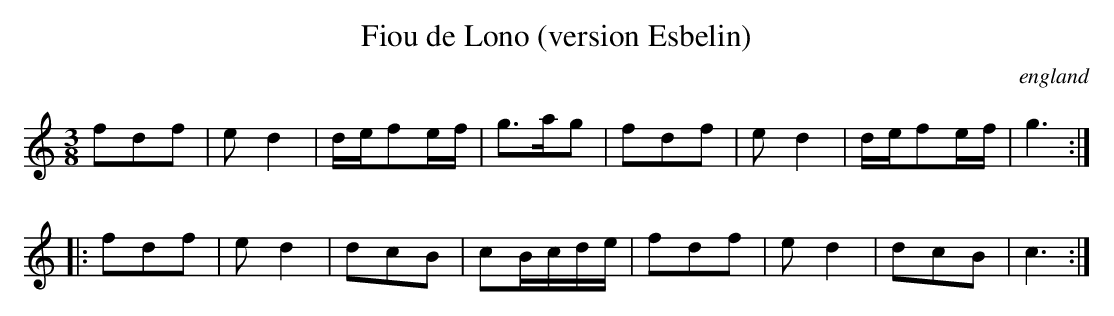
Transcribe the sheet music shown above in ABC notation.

X:1
T:Fiou de Lono (version Esbelin)
O:england
M:3/8
L:1/8
K:C
fdf|ed2|d/e/fe/f/|g>ag|\
fdf|ed2|d/e/fe/f/|g3:|
|:fdf|ed2|dcB|cB/c/d/e/|\
fdf|ed2|dcB|c3:|
